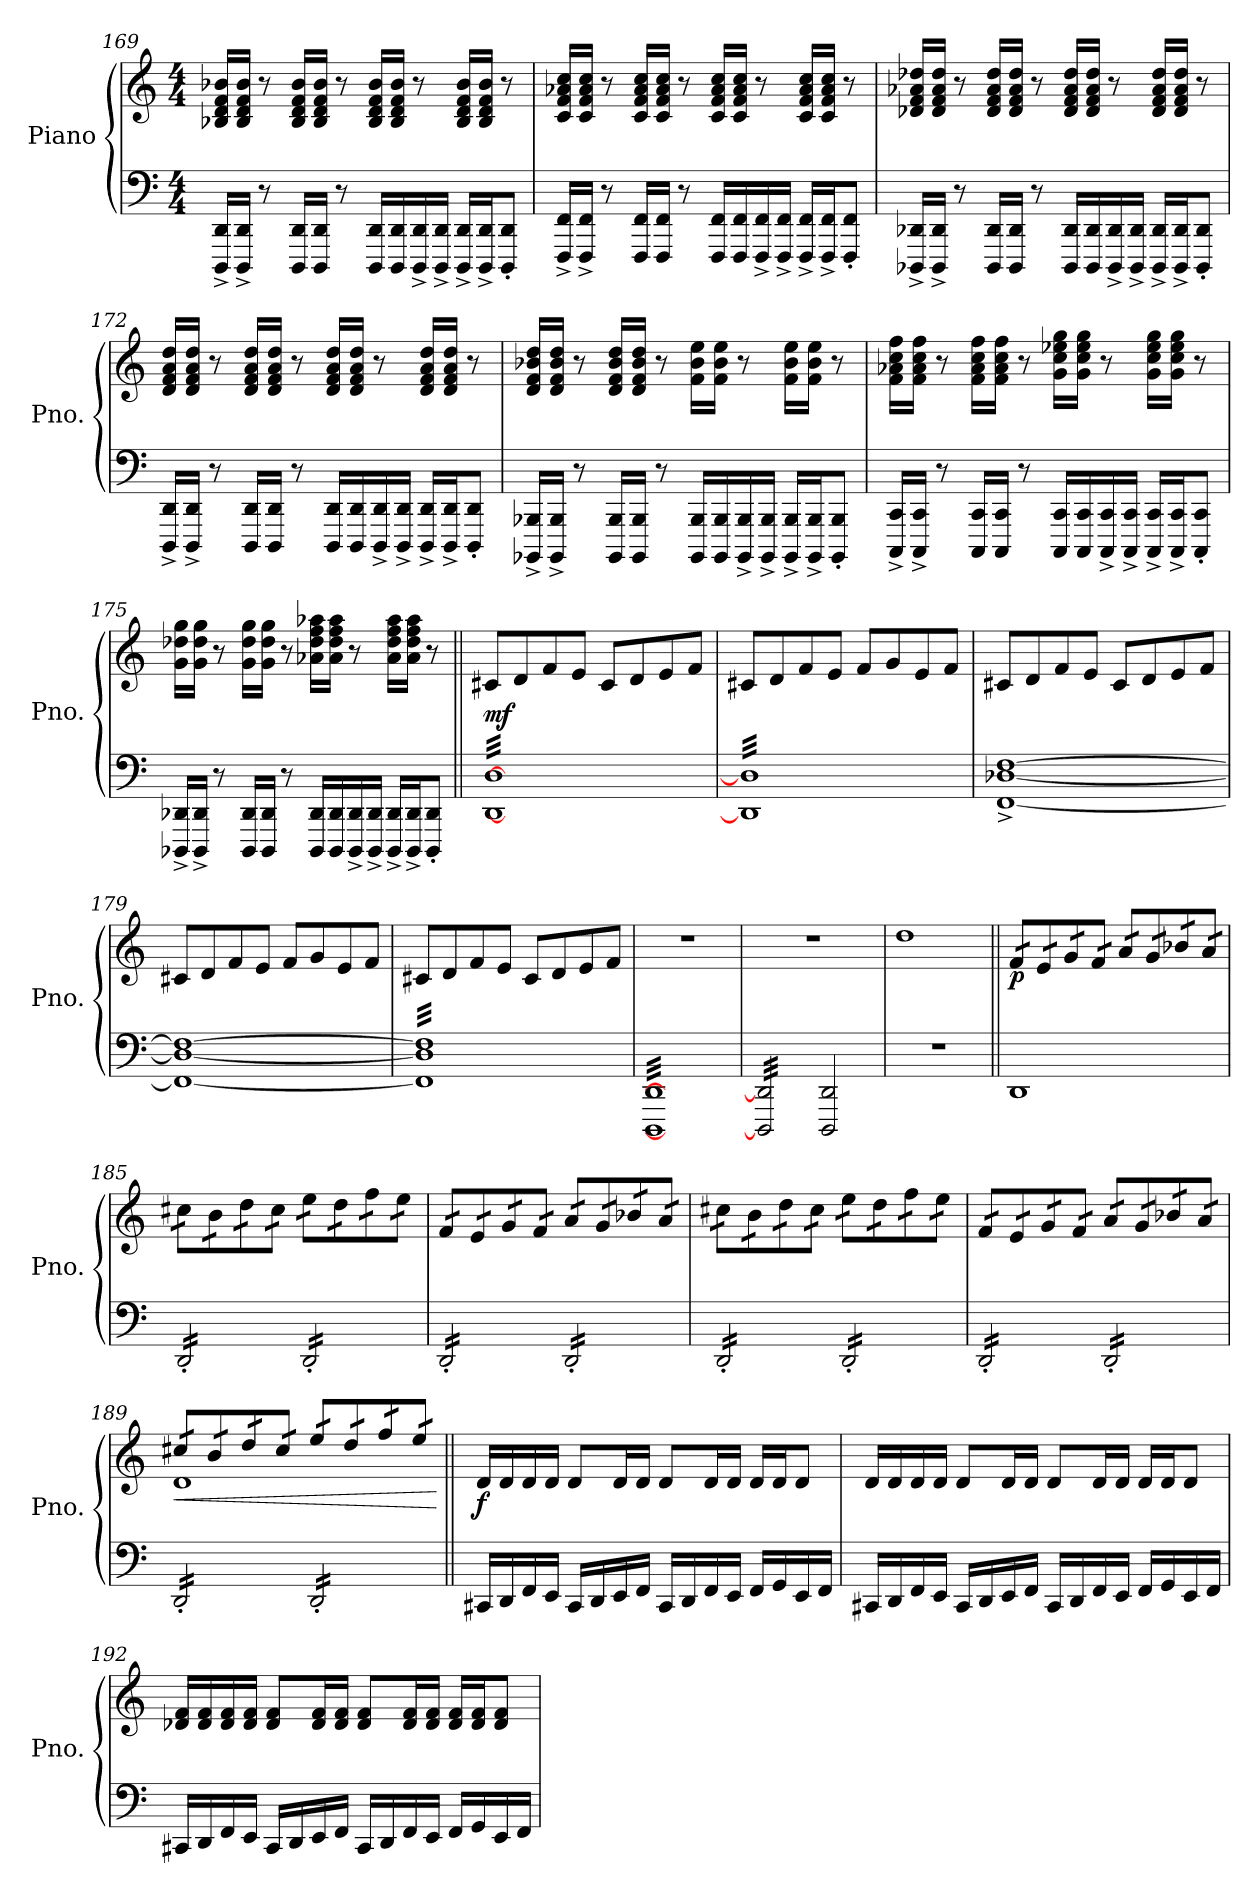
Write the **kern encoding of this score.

**kern	**kern	**dynam
*part1	*part1	*part1
*staff2	*staff1	*staff1/2
*I"Piano	*	*
*I'Pno.	*	*
*clefF4	*clefG2	*
*k[]	*k[]	*
*M4/4	*M4/4	*
=169	=169	=169
16DDD/^ 16DD/^LL	16B-X/ 16d/ 16f/ 16b-X/LL	.
16DDD/^ 16DD/^JJ	16B-/ 16d/ 16f/ 16b-/JJ	.
8r	8r	.
16DDD/ 16DD/LL	16B-/ 16d/ 16f/ 16b-/LL	.
16DDD/ 16DD/JJ	16B-/ 16d/ 16f/ 16b-/JJ	.
8r	8r	.
16DDD/ 16DD/LL	16B-/ 16d/ 16f/ 16b-/LL	.
16DDD/ 16DD/	16B-/ 16d/ 16f/ 16b-/JJ	.
16DDD/^ 16DD/^	8r	.
16DDD/^ 16DD/^JJ	.	.
16DDD/^ 16DD/^LL	16B-/ 16d/ 16f/ 16b-/LL	.
16DDD/^ 16DD/^J	16B-/ 16d/ 16f/ 16b-/JJ	.
8DDD/' 8DD/'J	8r	.
=170	=170	=170
16FFF/^ 16FF/^LL	16c/ 16f/ 16a-X/ 16cc/LL	.
16FFF/^ 16FF/^JJ	16c/ 16f/ 16a-/ 16cc/JJ	.
8r	8r	.
16FFF/ 16FF/LL	16c/ 16f/ 16a-/ 16cc/LL	.
16FFF/ 16FF/JJ	16c/ 16f/ 16a-/ 16cc/JJ	.
8r	8r	.
16FFF/ 16FF/LL	16c/ 16f/ 16a-/ 16cc/LL	.
16FFF/ 16FF/	16c/ 16f/ 16a-/ 16cc/JJ	.
16FFF/^ 16FF/^	8r	.
16FFF/^ 16FF/^JJ	.	.
16FFF/^ 16FF/^LL	16c/ 16f/ 16a-/ 16cc/LL	.
16FFF/^ 16FF/^J	16c/ 16f/ 16a-/ 16cc/JJ	.
8FFF/' 8FF/'J	8r	.
=171	=171	=171
16DDD-X/^ 16DD-X/^LL	16d-X/ 16f/ 16a-X/ 16dd-X/LL	.
16DDD-/^ 16DD-/^JJ	16d-/ 16f/ 16a-/ 16dd-/JJ	.
8r	8r	.
16DDD-/ 16DD-/LL	16d-/ 16f/ 16a-/ 16dd-/LL	.
16DDD-/ 16DD-/JJ	16d-/ 16f/ 16a-/ 16dd-/JJ	.
8r	8r	.
16DDD-/ 16DD-/LL	16d-/ 16f/ 16a-/ 16dd-/LL	.
16DDD-/ 16DD-/	16d-/ 16f/ 16a-/ 16dd-/JJ	.
16DDD-/^ 16DD-/^	8r	.
16DDD-/^ 16DD-/^JJ	.	.
16DDD-/^ 16DD-/^LL	16d-/ 16f/ 16a-/ 16dd-/LL	.
16DDD-/^ 16DD-/^J	16d-/ 16f/ 16a-/ 16dd-/JJ	.
8DDD-/' 8DD-/'J	8r	.
!!LO:LB:g=z
=172	=172	=172
16DDD/^ 16DD/^LL	16d/ 16f/ 16a/ 16dd/LL	.
16DDD/^ 16DD/^JJ	16d/ 16f/ 16a/ 16dd/JJ	.
8r	8r	.
16DDD/ 16DD/LL	16d/ 16f/ 16a/ 16dd/LL	.
16DDD/ 16DD/JJ	16d/ 16f/ 16a/ 16dd/JJ	.
8r	8r	.
16DDD/ 16DD/LL	16d/ 16f/ 16a/ 16dd/LL	.
16DDD/ 16DD/	16d/ 16f/ 16a/ 16dd/JJ	.
16DDD/^ 16DD/^	8r	.
16DDD/^ 16DD/^JJ	.	.
16DDD/^ 16DD/^LL	16d/ 16f/ 16a/ 16dd/LL	.
16DDD/^ 16DD/^J	16d/ 16f/ 16a/ 16dd/JJ	.
8DDD/' 8DD/'J	8r	.
=173	=173	=173
16BBBB-X/^ 16BBB-X/^LL	16d/ 16f/ 16b-X/ 16dd/LL	.
16BBBB-/^ 16BBB-/^JJ	16d/ 16f/ 16b-/ 16dd/JJ	.
8r	8r	.
16BBBB-/ 16BBB-/LL	16d/ 16f/ 16b-/ 16dd/LL	.
16BBBB-/ 16BBB-/JJ	16d/ 16f/ 16b-/ 16dd/JJ	.
8r	8r	.
16BBBB-/ 16BBB-/LL	16f\ 16b-\ 16ee\LL	.
16BBBB-/ 16BBB-/	16f\ 16b-\ 16ee\JJ	.
16BBBB-/^ 16BBB-/^	8r	.
16BBBB-/^ 16BBB-/^JJ	.	.
16BBBB-/^ 16BBB-/^LL	16f\ 16b-\ 16ee\LL	.
16BBBB-/^ 16BBB-/^J	16f\ 16b-\ 16ee\JJ	.
8BBBB-/' 8BBB-/'J	8r	.
=174	=174	=174
16CCC/^ 16CC/^LL	16f\ 16a-X\ 16cc\ 16ff\LL	.
16CCC/^ 16CC/^JJ	16f\ 16a-\ 16cc\ 16ff\JJ	.
8r	8r	.
16CCC/ 16CC/LL	16f\ 16a-\ 16cc\ 16ff\LL	.
16CCC/ 16CC/JJ	16f\ 16a-\ 16cc\ 16ff\JJ	.
8r	8r	.
16CCC/ 16CC/LL	16g\ 16cc\ 16ee-X\ 16gg\LL	.
16CCC/ 16CC/	16g\ 16cc\ 16ee-\ 16gg\JJ	.
16CCC/^ 16CC/^	8r	.
16CCC/^ 16CC/^JJ	.	.
16CCC/^ 16CC/^LL	16g\ 16cc\ 16ee-\ 16gg\LL	.
16CCC/^ 16CC/^J	16g\ 16cc\ 16ee-\ 16gg\JJ	.
8CCC/' 8CC/'J	8r	.
=175	=175	=175
16DDD-X/^ 16DD-X/^LL	16g\ 16dd-X\ 16gg\LL	.
16DDD-/^ 16DD-/^JJ	16g\ 16dd-\ 16gg\JJ	.
8r	8r	.
16DDD-/ 16DD-/LL	16g\ 16dd-\ 16gg\LL	.
16DDD-/ 16DD-/JJ	16g\ 16dd-\ 16gg\JJ	.
8r	8r	.
16DDD-/ 16DD-/LL	16a-X\ 16dd-\ 16ff\ 16aa-X\LL	.
16DDD-/ 16DD-/	16a-\ 16dd-\ 16ff\ 16aa-\JJ	.
16DDD-/^ 16DD-/^	8r	.
16DDD-/^ 16DD-/^JJ	.	.
16DDD-/^ 16DD-/^LL	16a-\ 16dd-\ 16ff\ 16aa-\LL	.
16DDD-/^ 16DD-/^J	16a-\ 16dd-\ 16ff\ 16aa-\JJ	.
8DDD-/' 8DD-/'J	8r	.
!!LO:LB:g=z
=176||	=176||	=176||
!	!	!LO:DY:b
*tremolo	*	*
[32DD [32DLLL	8c#X/L	mf
32DD 32D	.	.
32DD 32D	.	.
32DD 32D	.	.
32DD 32D	8d/	.
32DD 32D	.	.
32DD 32D	.	.
32DD 32D	.	.
32DD 32D	8f/	.
32DD 32D	.	.
32DD 32D	.	.
32DD 32D	.	.
32DD 32D	8e/J	.
32DD 32D	.	.
32DD 32D	.	.
32DD 32D	.	.
32DD 32D	8c#/L	.
32DD 32D	.	.
32DD 32D	.	.
32DD 32D	.	.
32DD 32D	8d/	.
32DD 32D	.	.
32DD 32D	.	.
32DD 32D	.	.
32DD 32D	8e/	.
32DD 32D	.	.
32DD 32D	.	.
32DD 32D	.	.
32DD 32D	8f/J	.
32DD 32D	.	.
32DD 32D	.	.
32DD 32DJJJ	.	.
=177	=177	=177
32DD] 32D]LLL	8c#X/L	.
32DD 32D	.	.
32DD 32D	.	.
32DD 32D	.	.
32DD 32D	8d/	.
32DD 32D	.	.
32DD 32D	.	.
32DD 32D	.	.
32DD 32D	8f/	.
32DD 32D	.	.
32DD 32D	.	.
32DD 32D	.	.
32DD 32D	8e/J	.
32DD 32D	.	.
32DD 32D	.	.
32DD 32D	.	.
32DD 32D	8f/L	.
32DD 32D	.	.
32DD 32D	.	.
32DD 32D	.	.
32DD 32D	8g/	.
32DD 32D	.	.
32DD 32D	.	.
32DD 32D	.	.
32DD 32D	8e/	.
32DD 32D	.	.
32DD 32D	.	.
32DD 32D	.	.
32DD 32D	8f/J	.
32DD 32D	.	.
32DD 32D	.	.
32DD 32DJJJ	.	.
*Xtremolo	*	*
=178	=178	=178
[1FF^ [1D-X^ [1F^	8c#X/L	.
.	8d/	.
.	8f/	.
.	8e/J	.
.	8c#/L	.
.	8d/	.
.	8e/	.
.	8f/J	.
=179	=179	=179
1FF_ 1D-_ 1F_	8c#X/L	.
.	8d/	.
.	8f/	.
.	8e/J	.
.	8f/L	.
.	8g/	.
.	8e/	.
.	8f/J	.
=180	=180	=180
*tremolo	*	*
32FF] 32D-] 32F]LLL	8c#X/L	.
32FF 32D- 32F	.	.
32FF 32D- 32F	.	.
32FF 32D- 32F	.	.
32FF 32D- 32F	8d/	.
32FF 32D- 32F	.	.
32FF 32D- 32F	.	.
32FF 32D- 32F	.	.
32FF 32D- 32F	8f/	.
32FF 32D- 32F	.	.
32FF 32D- 32F	.	.
32FF 32D- 32F	.	.
32FF 32D- 32F	8e/J	.
32FF 32D- 32F	.	.
32FF 32D- 32F	.	.
32FF 32D- 32F	.	.
32FF 32D- 32F	8c#/L	.
32FF 32D- 32F	.	.
32FF 32D- 32F	.	.
32FF 32D- 32F	.	.
32FF 32D- 32F	8d/	.
32FF 32D- 32F	.	.
32FF 32D- 32F	.	.
32FF 32D- 32F	.	.
32FF 32D- 32F	8e/	.
32FF 32D- 32F	.	.
32FF 32D- 32F	.	.
32FF 32D- 32F	.	.
32FF 32D- 32F	8f/J	.
32FF 32D- 32F	.	.
32FF 32D- 32F	.	.
32FF 32D- 32FJJJ	.	.
=181	=181	=181
[32DDD [32DDLLL	1r	.
32DDD 32DD	.	.
32DDD 32DD	.	.
32DDD 32DD	.	.
32DDD 32DD	.	.
32DDD 32DD	.	.
32DDD 32DD	.	.
32DDD 32DD	.	.
32DDD 32DD	.	.
32DDD 32DD	.	.
32DDD 32DD	.	.
32DDD 32DD	.	.
32DDD 32DD	.	.
32DDD 32DD	.	.
32DDD 32DD	.	.
32DDD 32DD	.	.
32DDD 32DD	.	.
32DDD 32DD	.	.
32DDD 32DD	.	.
32DDD 32DD	.	.
32DDD 32DD	.	.
32DDD 32DD	.	.
32DDD 32DD	.	.
32DDD 32DD	.	.
32DDD 32DD	.	.
32DDD 32DD	.	.
32DDD 32DD	.	.
32DDD 32DD	.	.
32DDD 32DD	.	.
32DDD 32DD	.	.
32DDD 32DD	.	.
32DDD 32DDJJJ	.	.
=182	=182	=182
32DDD/] 32DD/]LLL	1r	.
32DDD/ 32DD/	.	.
32DDD/ 32DD/	.	.
32DDD/ 32DD/	.	.
32DDD/ 32DD/	.	.
32DDD/ 32DD/	.	.
32DDD/ 32DD/	.	.
32DDD/ 32DD/	.	.
32DDD/ 32DD/	.	.
32DDD/ 32DD/	.	.
32DDD/ 32DD/	.	.
32DDD/ 32DD/	.	.
32DDD/ 32DD/	.	.
32DDD/ 32DD/	.	.
32DDD/ 32DD/	.	.
32DDD/ 32DD/JJJ	.	.
*Xtremolo	*	*
2DDD/ 2DD/	.	.
=183	=183	=183
1r	1dd	.
!!LO:PB:g=z
=184||	=184||	=184||
!	!	!LO:DY:b
*	*tremolo	*
1DD	16f/LL	p
.	16f/	.
.	16e/	.
.	16e/	.
.	16g/	.
.	16g/	.
.	16f/	.
.	16f/JJ	.
.	16a/LL	.
.	16a/	.
.	16g/	.
.	16g/	.
.	16b-X/	.
.	16b-X/	.
.	16a/	.
.	16a/JJ	.
=185	=185	=185
*tremolo	*	*
16DD'/LL	16cc#X\LL	.
16DD'/	16cc#X\	.
16DD'/	16b\	.
16DD'/	16b\	.
16DD'/	16dd\	.
16DD'/	16dd\	.
16DD'/	16cc#\	.
16DD'/JJ	16cc#\JJ	.
16DD'/LL	16ee\LL	.
16DD'/	16ee\	.
16DD'/	16dd\	.
16DD'/	16dd\	.
16DD'/	16ff\	.
16DD'/	16ff\	.
16DD'/	16ee\	.
16DD'/JJ	16ee\JJ	.
=186	=186	=186
16DD'/LL	16f/LL	.
16DD'/	16f/	.
16DD'/	16e/	.
16DD'/	16e/	.
16DD'/	16g/	.
16DD'/	16g/	.
16DD'/	16f/	.
16DD'/JJ	16f/JJ	.
16DD'/LL	16a/LL	.
16DD'/	16a/	.
16DD'/	16g/	.
16DD'/	16g/	.
16DD'/	16b-X/	.
16DD'/	16b-X/	.
16DD'/	16a/	.
16DD'/JJ	16a/JJ	.
!!LO:LB:g=z
=187	=187	=187
16DD'/LL	16cc#X\LL	.
16DD'/	16cc#X\	.
16DD'/	16b\	.
16DD'/	16b\	.
16DD'/	16dd\	.
16DD'/	16dd\	.
16DD'/	16cc#\	.
16DD'/JJ	16cc#\JJ	.
16DD'/LL	16ee\LL	.
16DD'/	16ee\	.
16DD'/	16dd\	.
16DD'/	16dd\	.
16DD'/	16ff\	.
16DD'/	16ff\	.
16DD'/	16ee\	.
16DD'/JJ	16ee\JJ	.
=188	=188	=188
16DD'/LL	16f/LL	.
16DD'/	16f/	.
16DD'/	16e/	.
16DD'/	16e/	.
16DD'/	16g/	.
16DD'/	16g/	.
16DD'/	16f/	.
16DD'/JJ	16f/JJ	.
16DD'/LL	16a/LL	.
16DD'/	16a/	.
16DD'/	16g/	.
16DD'/	16g/	.
16DD'/	16b-X/	.
16DD'/	16b-X/	.
16DD'/	16a/	.
16DD'/JJ	16a/JJ	.
=189	=189	=189
!	!	!LO:HP:b
*	*^	*
16DD'/LL	16cc#X/LL	1d	<
16DD'/	16cc#X/	.	.
16DD'/	16b/	.	.
16DD'/	16b/	.	.
16DD'/	16dd/	.	.
16DD'/	16dd/	.	.
16DD'/	16cc#/	.	.
16DD'/JJ	16cc#/JJ	.	.
16DD'/LL	16ee/LL	.	.
16DD'/	16ee/	.	.
16DD'/	16dd/	.	.
16DD'/	16dd/	.	.
16DD'/	16ff/	.	.
16DD'/	16ff/	.	.
16DD'/	16ee/	.	.
16DD'/JJ	16ee/JJ	.	.
*	*Xtremolo	*	*
*Xtremolo	*	*	*
*	*v	*v	*
.	.	[
!!LO:LB:g=z
=190||	=190||	=190||
!	!	!LO:DY:b
16CC#X/LL	16d/LL	f
16DD/	16d/	.
16FF/	16d/	.
16EE/JJ	16d/JJ	.
16CC#/LL	8d/L	.
16DD/	.	.
16EE/	16d/L	.
16FF/JJ	16d/JJ	.
16CC#/LL	8d/L	.
16DD/	.	.
16FF/	16d/L	.
16EE/JJ	16d/JJ	.
16FF/LL	16d/LL	.
16GG/	16d/J	.
16EE/	8d/J	.
16FF/JJ	.	.
=191	=191	=191
16CC#X/LL	16d/LL	.
16DD/	16d/	.
16FF/	16d/	.
16EE/JJ	16d/JJ	.
16CC#/LL	8d/L	.
16DD/	.	.
16EE/	16d/L	.
16FF/JJ	16d/JJ	.
16CC#/LL	8d/L	.
16DD/	.	.
16FF/	16d/L	.
16EE/JJ	16d/JJ	.
16FF/LL	16d/LL	.
16GG/	16d/J	.
16EE/	8d/J	.
16FF/JJ	.	.
!!LO:LB:g=z
=192	=192	=192
16CC#X/LL	16d-X/ 16f/LL	.
16DD/	16d-/ 16f/	.
16FF/	16d-/ 16f/	.
16EE/JJ	16d-/ 16f/JJ	.
16CC#/LL	8d-/ 8f/L	.
16DD/	.	.
16EE/	16d-/ 16f/L	.
16FF/JJ	16d-/ 16f/JJ	.
16CC#/LL	8d-/ 8f/L	.
16DD/	.	.
16FF/	16d-/ 16f/L	.
16EE/JJ	16d-/ 16f/JJ	.
16FF/LL	16d-/ 16f/LL	.
16GG/	16d-/ 16f/J	.
16EE/	8d-/ 8f/J	.
16FF/JJ	.	.
=	=	=
*-	*-	*-
